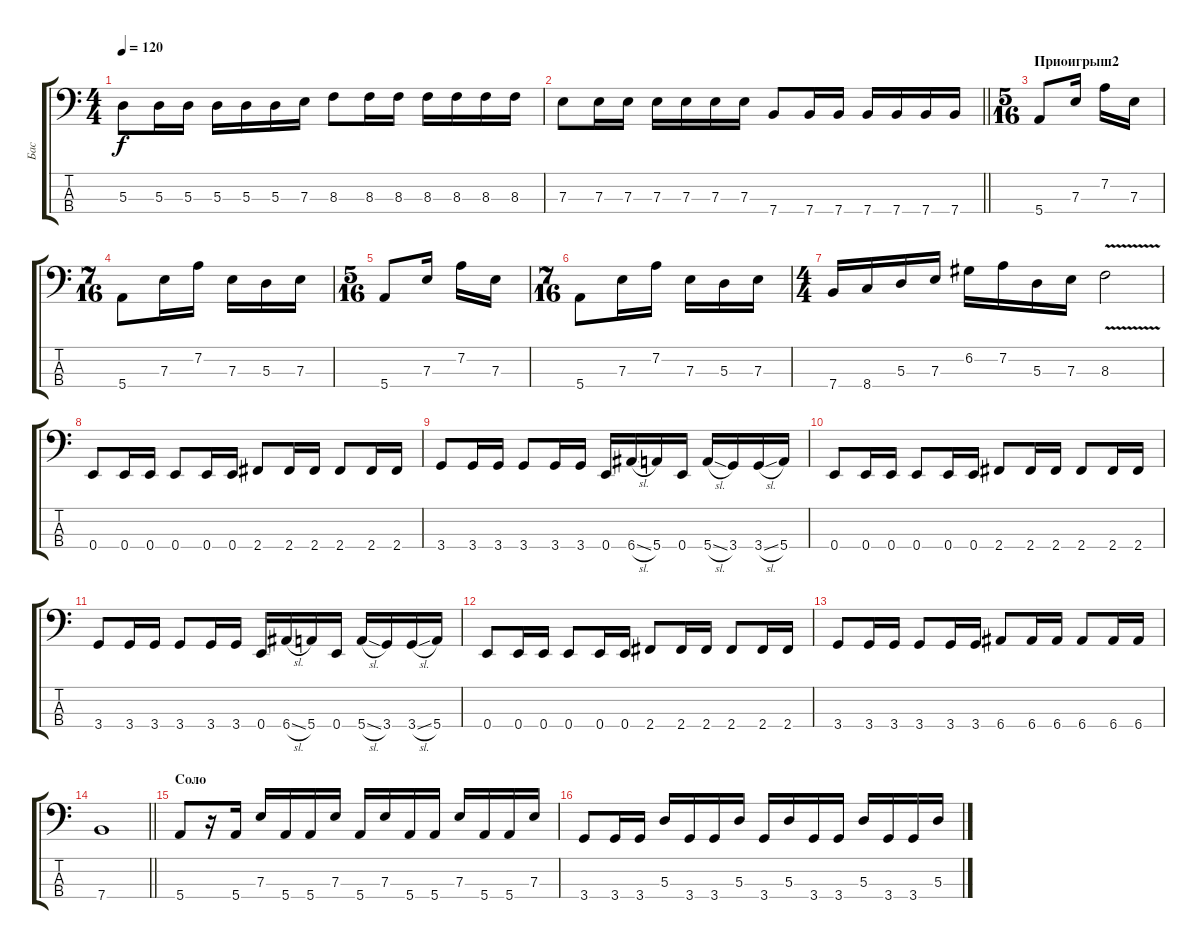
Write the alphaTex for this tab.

\track ("Бас" "Бас") {instrument electricbassfinger}
\staff {score tabs}
\tuning (G2 D2 A1 E1) {hide}
\ts (4 4)
\tempo 120
\clef f4
\ks c
5.3.8{dy f} 5.3.16 5.3.16 5.3.16 5.3.16 5.3.16 7.3.16 8.3.8 8.3.16 8.3.16 8.3.16 8.3.16 8.3.16 8.3.16 |
\barLineRight lightlight
7.3.8 7.3.16 7.3.16 7.3.16 7.3.16 7.3.16 7.3.16 7.4.8 7.4.16 7.4.16 7.4.16 7.4.16 7.4.16 7.4.16 |
\ts (5 16)
\section ("" "Приоигрыш2")
5.4.8 7.3.16 7.2.16 7.3.16 |
\ts (7 16)
5.4.8 7.3.16 7.2.16 7.3.16 5.3.16 7.3.16 |
\ts (5 16)
5.4.8 7.3.16 7.2.16 7.3.16 |
\ts (7 16)
5.4.8 7.3.16 7.2.16 7.3.16 5.3.16 7.3.16 |
\ts (4 4)
7.4.16 8.4.16 5.3.16 7.3.16 6.2.16 7.2.16 5.3.16 7.3.16 8.3{v}.2 |
0.4.8 0.4.16 0.4.16 0.4.8 0.4.16 0.4.16 2.4.8 2.4.16 2.4.16 2.4.8 2.4.16 2.4.16 |
3.4.8 3.4.16 3.4.16 3.4.8 3.4.16 3.4.16 0.4.16 6.4{sl}.16 5.4.16 0.4.16 5.4{sl}.16 3.4.16 3.4{sl}.16 5.4.16 |
0.4.8 0.4.16 0.4.16 0.4.8 0.4.16 0.4.16 2.4.8 2.4.16 2.4.16 2.4.8 2.4.16 2.4.16 |
3.4.8 3.4.16 3.4.16 3.4.8 3.4.16 3.4.16 0.4.16 6.4{sl}.16 5.4.16 0.4.16 5.4{sl}.16 3.4.16 3.4{sl}.16 5.4.16 |
0.4.8 0.4.16 0.4.16 0.4.8 0.4.16 0.4.16 2.4.8 2.4.16 2.4.16 2.4.8 2.4.16 2.4.16 |
3.4.8 3.4.16 3.4.16 3.4.8 3.4.16 3.4.16 6.4.8 6.4.16 6.4.16 6.4.8 6.4.16 6.4.16 |
\barLineRight lightlight
7.4.1 |
\section ("" "Соло")
5.4.8 r.16 5.4.16 7.3.16 5.4.16 5.4.16 7.3.16 5.4.16 7.3.16 5.4.16 5.4.16 7.3.16 5.4.16 5.4.16 7.3.16 |
3.4.8 3.4.16 3.4.16 5.3.16 3.4.16 3.4.16 5.3.16 3.4.16 5.3.16 3.4.16 3.4.16 5.3.16 3.4.16 3.4.16 5.3.16
